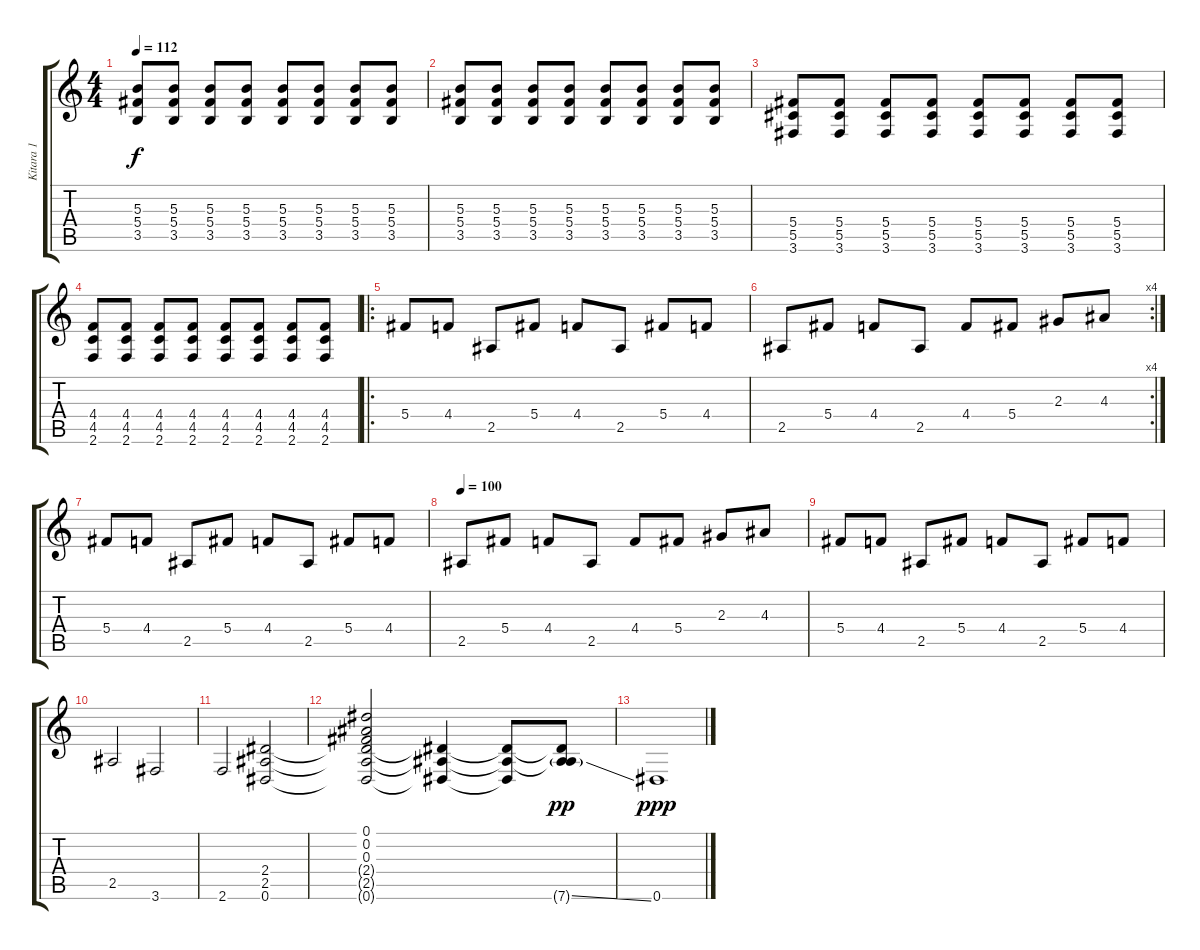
\track ("Kitara 1" "Kitara 1") {instrument distortionguitar}
\staff {score tabs}
\tuning (Eb4 Bb3 Gb3 Db3 Ab2 Eb2) {hide}
\ts (4 4)
\tempo 112
\clef g2
\ks c
(5.3 5.4 3.5).8{dy f} (5.3 5.4 3.5).8 (5.3 5.4 3.5).8 (5.3 5.4 3.5).8 (5.3 5.4 3.5).8 (5.3 5.4 3.5).8 (5.3 5.4 3.5).8 (5.3 5.4 3.5).8 |
(5.3 5.4 3.5).8 (5.3 5.4 3.5).8 (5.3 5.4 3.5).8 (5.3 5.4 3.5).8 (5.3 5.4 3.5).8 (5.3 5.4 3.5).8 (5.3 5.4 3.5).8 (5.3 5.4 3.5).8 |
(5.4 5.5 3.6).8 (5.4 5.5 3.6).8 (5.4 5.5 3.6).8 (5.4 5.5 3.6).8 (5.4 5.5 3.6).8 (5.4 5.5 3.6).8 (5.4 5.5 3.6).8 (5.4 5.5 3.6).8 |
(4.4 4.5 2.6).8 (4.4 4.5 2.6).8 (4.4 4.5 2.6).8 (4.4 4.5 2.6).8 (4.4 4.5 2.6).8 (4.4 4.5 2.6).8 (4.4 4.5 2.6).8 (4.4 4.5 2.6).8 |
\ro
5.4.8 4.4.8 2.5.8 5.4.8 4.4.8 2.5.8 5.4.8 4.4.8 |
\rc 4
2.5.8 5.4.8 4.4.8 2.5.8 4.4.8 5.4.8 2.3.8 4.3.8 |
5.4.8 4.4.8 2.5.8 5.4.8 4.4.8 2.5.8 5.4.8 4.4.8 |
\tempo 100
2.5.8 5.4.8 4.4.8 2.5.8 4.4.8 5.4.8 2.3.8 4.3.8 |
5.4.8 4.4.8 2.5.8 5.4.8 4.4.8 2.5.8 5.4.8 4.4.8 |
2.5.2 3.6.2 |
2.6.2 (2.4 2.5 0.6).2 |
(0.1 0.2 0.3 2.4{t} 2.5{t} 0.6{t}).2 (2.4{t} 2.5{t} 0.6{t}).4 (2.4{t} 2.5{t} 0.6{t}).8{volume 0} (2.4{t} 2.5{t} 7.6{ss g}).8{dy pp} |
0.6.1{dy ppp volume 0}
